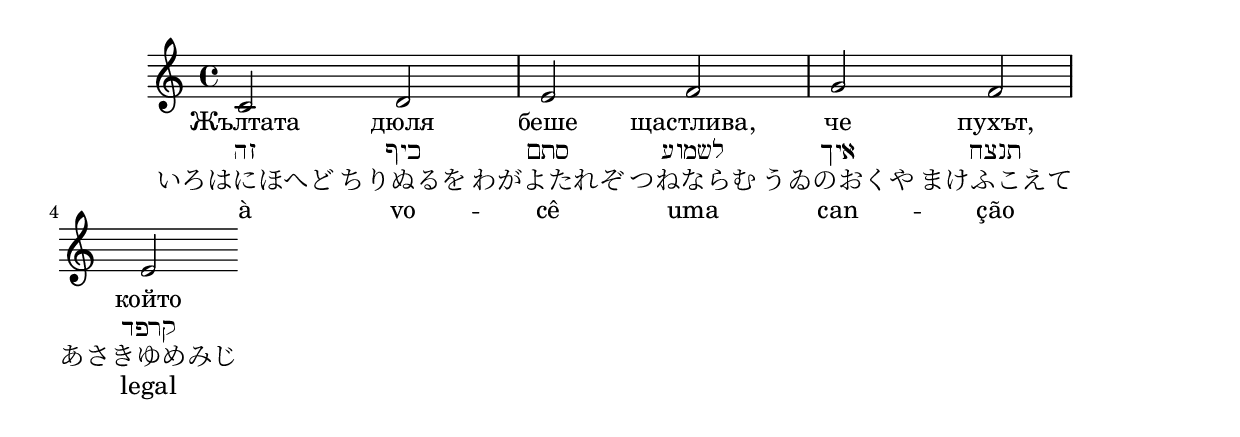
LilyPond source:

\version "2.16.0"

%% Edit this file using a Unicode aware editor, such as GVIM, GEDIT, Emacs

%{

You may have to install additional fonts.

Red Hat Fedora

    taipeifonts fonts-xorg-truetype ttfonts-ja fonts-arabic \
	 ttfonts-zh_CN fonts-ja fonts-hebrew

Debian GNU/Linux

   apt-get install emacs-intl-fonts xfonts-intl-.* \
	ttf-kochi-gothic ttf-kochi-mincho \
	xfonts-bolkhov-75dpi xfonts-cronyx-100dpi xfonts-cronyx-75dpi
%}

\header {

  texidoc = "Various scripts may be used for texts (like titles and
lyrics) introduced by entering them in UTF-8 encoding, and using a
Pango based backend.  Depending on the fonts installed, this fragment
will render Bulgarian (Cyrillic), Hebrew, Japanese and Portuguese.

"

}

% Cyrillic font
bulgarian = \lyricmode {
  Жълтата дюля беше щастлива, че пухът, който цъфна, замръзна като гьон.
}

hebrew = \lyricmode {
  זה כיף סתם לשמוע איך תנצח קרפד עץ טוב בגן.
}

japanese = \lyricmode {
  いろはにほへど ちりぬるを
  わがよたれぞ  つねならむ
  うゐのおくや  まけふこえて
  あさきゆめみじ ゑひもせず
}

% "a legal song to you"
portuguese = \lyricmode {
  à vo -- cê uma can -- ção legal
}

\paper {
  ragged-right = ##T
}

\relative c' {
  c2 d e f g f e
}
\addlyrics { \bulgarian }
\addlyrics { \hebrew }
\addlyrics { \japanese }
\addlyrics { \portuguese }
